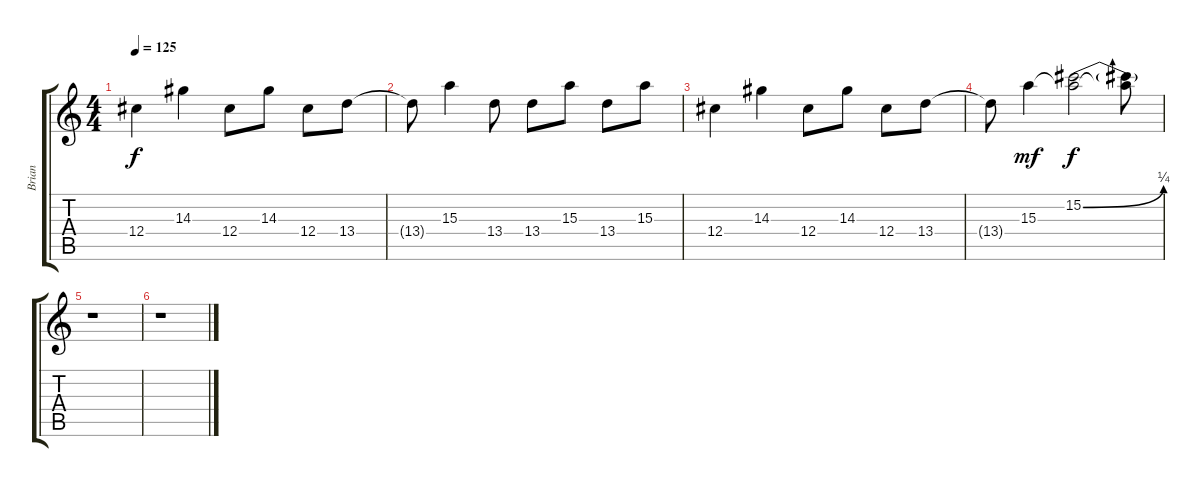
\track ("Brian" "Brian") {instrument distortionguitar}
\staff {score tabs}
\tuning (Eb4 Bb3 Gb3 Db3 Ab2 Db2) {hide}
\ts (4 4)
\tempo 125
\clef g2
\ks c
12.4.4{dy f} 14.3.4 12.4.8 14.3.8 12.4.8 13.4.8 |
13.4{t}.8 15.3.4 13.4.8 13.4.8 15.3.8 13.4.8 15.3.8 |
12.4.4 14.3.4 12.4.8 14.3.8 12.4.8 13.4.8 |
13.4{t}.8 15.3.4{dy mf} (15.2{be (bend 0 0 60 1)} 15.3{t}).2{dy f} (15.2{t} 15.3{t}).8 |
r.1 |
r.1
